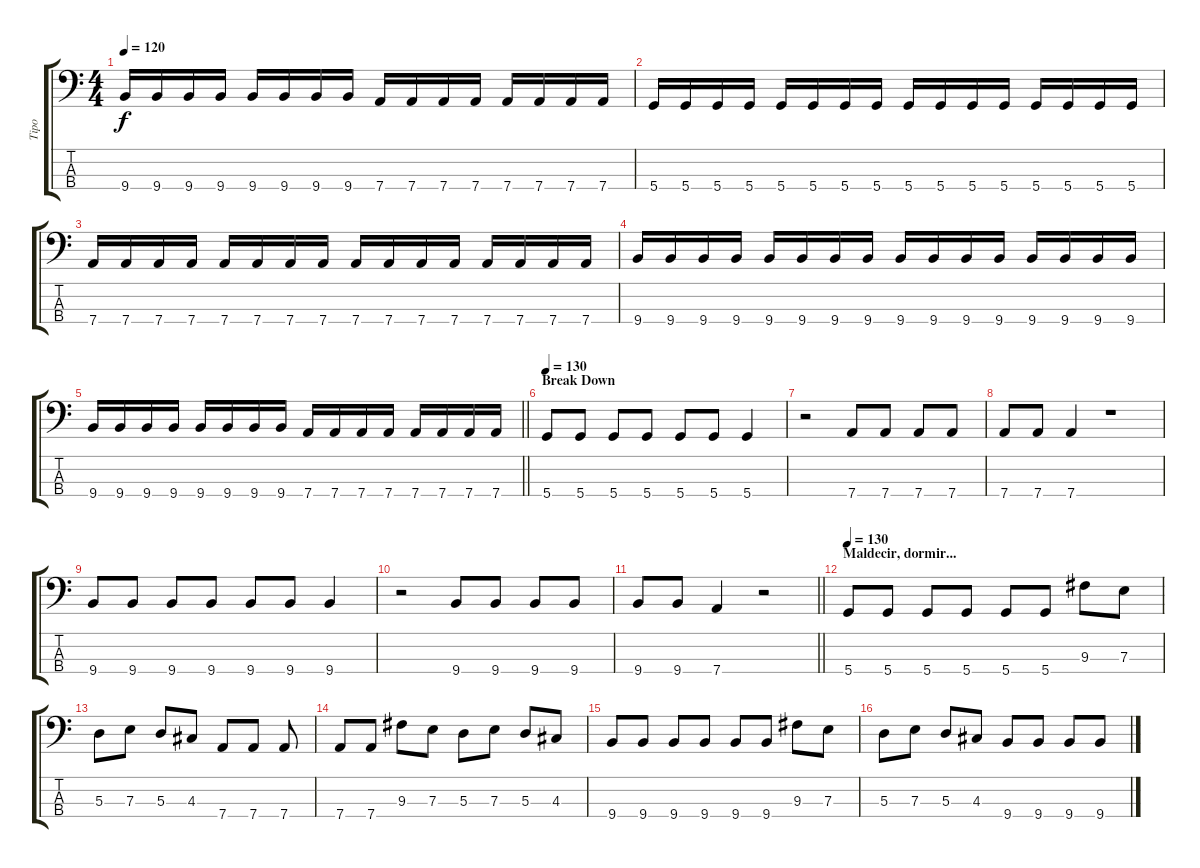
\track ("Tipo" "Tipo") {instrument electricbassfinger}
\staff {score tabs}
\tuning (G2 D2 A1 D1) {hide}
\ts (4 4)
\tempo 120
\clef f4
\ks c
9.4.16{dy f} 9.4.16 9.4.16 9.4.16 9.4.16 9.4.16 9.4.16 9.4.16 7.4.16 7.4.16 7.4.16 7.4.16 7.4.16 7.4.16 7.4.16 7.4.16 |
5.4.16 5.4.16 5.4.16 5.4.16 5.4.16 5.4.16 5.4.16 5.4.16 5.4.16 5.4.16 5.4.16 5.4.16 5.4.16 5.4.16 5.4.16 5.4.16 |
7.4.16 7.4.16 7.4.16 7.4.16 7.4.16 7.4.16 7.4.16 7.4.16 7.4.16 7.4.16 7.4.16 7.4.16 7.4.16 7.4.16 7.4.16 7.4.16 |
9.4.16 9.4.16 9.4.16 9.4.16 9.4.16 9.4.16 9.4.16 9.4.16 9.4.16 9.4.16 9.4.16 9.4.16 9.4.16 9.4.16 9.4.16 9.4.16 |
\barLineRight lightlight
9.4.16 9.4.16 9.4.16 9.4.16 9.4.16 9.4.16 9.4.16 9.4.16 7.4.16 7.4.16 7.4.16 7.4.16 7.4.16 7.4.16 7.4.16 7.4.16 |
\section ("" "Break Down")
\tempo 130
5.4.8{instrument electricbassfinger} 5.4.8 5.4.8 5.4.8 5.4.8 5.4.8 5.4.4 |
r.2 7.4.8 7.4.8 7.4.8 7.4.8 |
7.4.8 7.4.8 7.4.4 r.1 |
9.4.8 9.4.8 9.4.8 9.4.8 9.4.8 9.4.8 9.4.4 |
r.2 9.4.8 9.4.8 9.4.8 9.4.8 |
\barLineRight lightlight
9.4.8 9.4.8 7.4.4 r.2 |
\section ("" "Maldecir, dormir...")
\tempo 130
5.4.8 5.4.8 5.4.8 5.4.8 5.4.8 5.4.8 9.3.8 7.3.8 |
5.3.8 7.3.8 5.3.8 4.3.8 7.4.8 7.4.8 7.4.8 |
7.4.8 7.4.8 9.3.8 7.3.8 5.3.8 7.3.8 5.3.8 4.3.8 |
9.4.8 9.4.8 9.4.8 9.4.8 9.4.8 9.4.8 9.3.8 7.3.8 |
5.3.8 7.3.8 5.3.8 4.3.8 9.4.8 9.4.8 9.4.8 9.4.8
